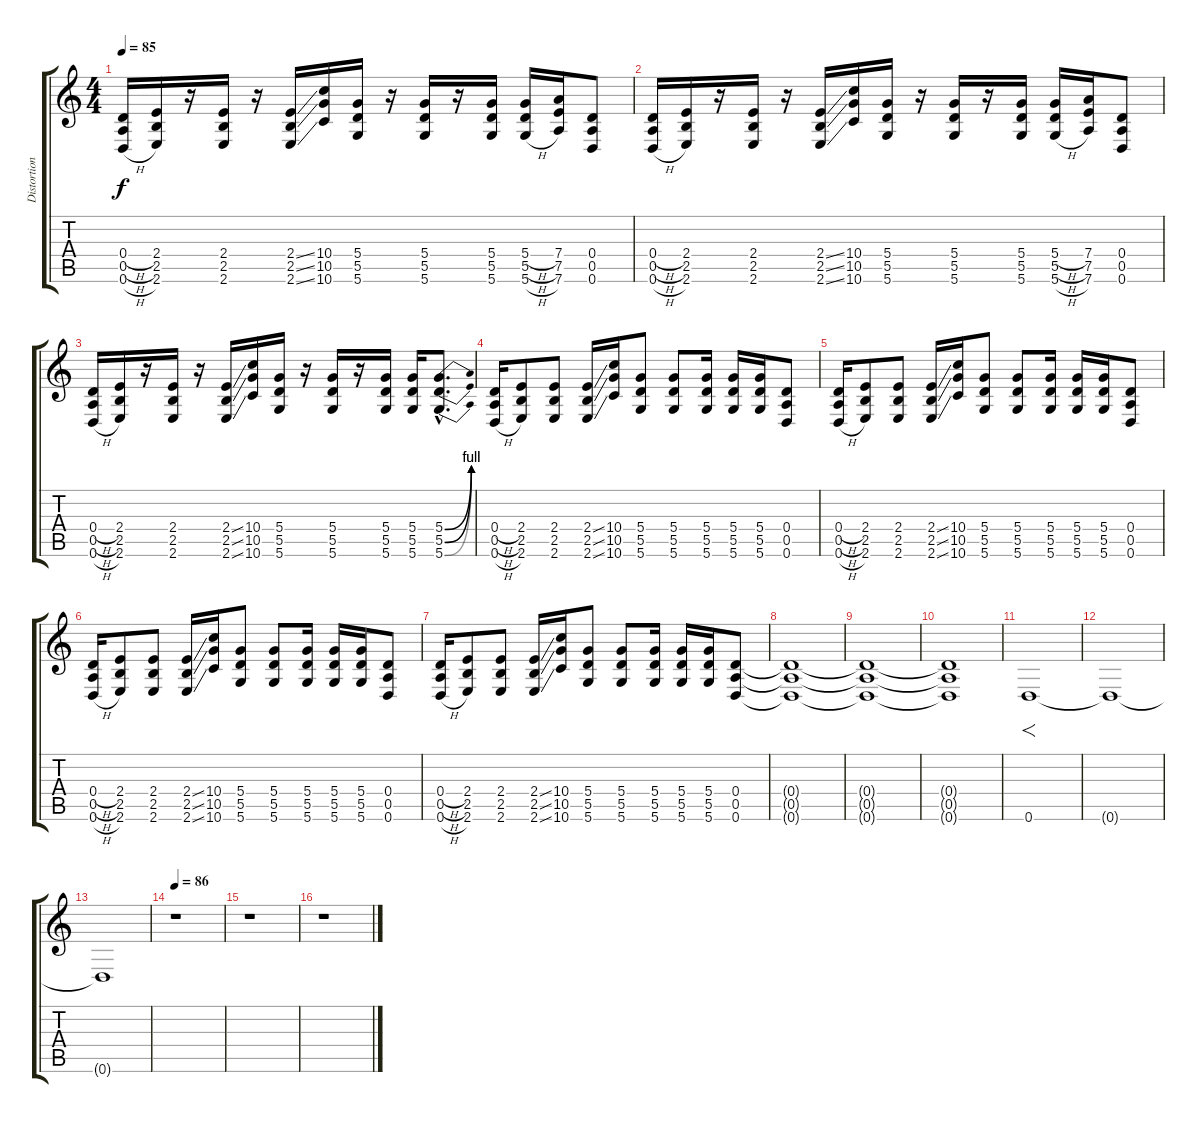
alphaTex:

\track ("Distortion Guitar" "Distortion") {instrument distortionguitar}
\staff {score tabs}
\tuning (E4 B3 G3 D3 A2 D2) {hide}
\ts (4 4)
\tempo 85
\clef g2
\ks c
(0.4{h} 0.5{h} 0.6{h}).16{dy f} (2.4 2.5 2.6).16 r.16 (2.4 2.5 2.6).16 r.16 (2.4{ss} 2.5{ss} 2.6{ss}).16 (10.4 10.5 10.6).16 (5.4 5.5 5.6).16 r.16 (5.4 5.5 5.6).16 r.16 (5.4 5.5 5.6).16 (5.4{h} 5.5{h} 5.6{h}).16 (7.4 7.5 7.6).16 (0.4 0.5 0.6).8 |
(0.4{h} 0.5{h} 0.6{h}).16 (2.4 2.5 2.6).16 r.16 (2.4 2.5 2.6).16 r.16 (2.4{ss} 2.5{ss} 2.6{ss}).16 (10.4 10.5 10.6).16 (5.4 5.5 5.6).16 r.16 (5.4 5.5 5.6).16 r.16 (5.4 5.5 5.6).16 (5.4{h} 5.5{h} 5.6{h}).16 (7.4 7.5 7.6).16 (0.4 0.5 0.6).8 |
(0.4{h} 0.5{h} 0.6{h}).16 (2.4 2.5 2.6).16 r.16 (2.4 2.5 2.6).16 r.16 (2.4{ss} 2.5{ss} 2.6{ss}).16 (10.4 10.5 10.6).16 (5.4 5.5 5.6).16 r.16 (5.4 5.5 5.6).16 r.16 (5.4 5.5 5.6).16 (5.4 5.5 5.6).16 (5.4{be (bend 0 0 60 4) hac} 5.5{be (bend 0 0 60 4) hac} 5.6{be (bend 0 0 60 4) hac}).8{d} |
(0.4{h} 0.5{h} 0.6{h}).16 (2.4 2.5 2.6).8 (2.4 2.5 2.6).8 (2.4{ss} 2.5{ss} 2.6{ss}).16 (10.4 10.5 10.6).16 (5.4 5.5 5.6).8 (5.4 5.5 5.6).8 (5.4 5.5 5.6).16 (5.4 5.5 5.6).16 (5.4 5.5 5.6).16 (0.4 0.5 0.6).8 |
(0.4{h} 0.5{h} 0.6{h}).16 (2.4 2.5 2.6).8 (2.4 2.5 2.6).8 (2.4{ss} 2.5{ss} 2.6{ss}).16 (10.4 10.5 10.6).16 (5.4 5.5 5.6).8 (5.4 5.5 5.6).8 (5.4 5.5 5.6).16 (5.4 5.5 5.6).16 (5.4 5.5 5.6).16 (0.4 0.5 0.6).8 |
(0.4{h} 0.5{h} 0.6{h}).16 (2.4 2.5 2.6).8 (2.4 2.5 2.6).8 (2.4{ss} 2.5{ss} 2.6{ss}).16 (10.4 10.5 10.6).16 (5.4 5.5 5.6).8 (5.4 5.5 5.6).8 (5.4 5.5 5.6).16 (5.4 5.5 5.6).16 (5.4 5.5 5.6).16 (0.4 0.5 0.6).8 |
(0.4{h} 0.5{h} 0.6{h}).16 (2.4 2.5 2.6).8 (2.4 2.5 2.6).8 (2.4{ss} 2.5{ss} 2.6{ss}).16 (10.4 10.5 10.6).16 (5.4 5.5 5.6).8 (5.4 5.5 5.6).8 (5.4 5.5 5.6).16 (5.4 5.5 5.6).16 (5.4 5.5 5.6).16 (0.4 0.5 0.6).8 |
(0.4{t} 0.5{t} 0.6{t}).1{volume 0} |
(0.4{t} 0.5{t} 0.6{t}).1 |
(0.4{t} 0.5{t} 0.6{t}).1 |
0.6.1{f volume 8} |
0.6{t}.1{volume 11} |
0.6{t}.1{volume 13} |
\tempo 86
r.1 |
r.1 |
r.1
